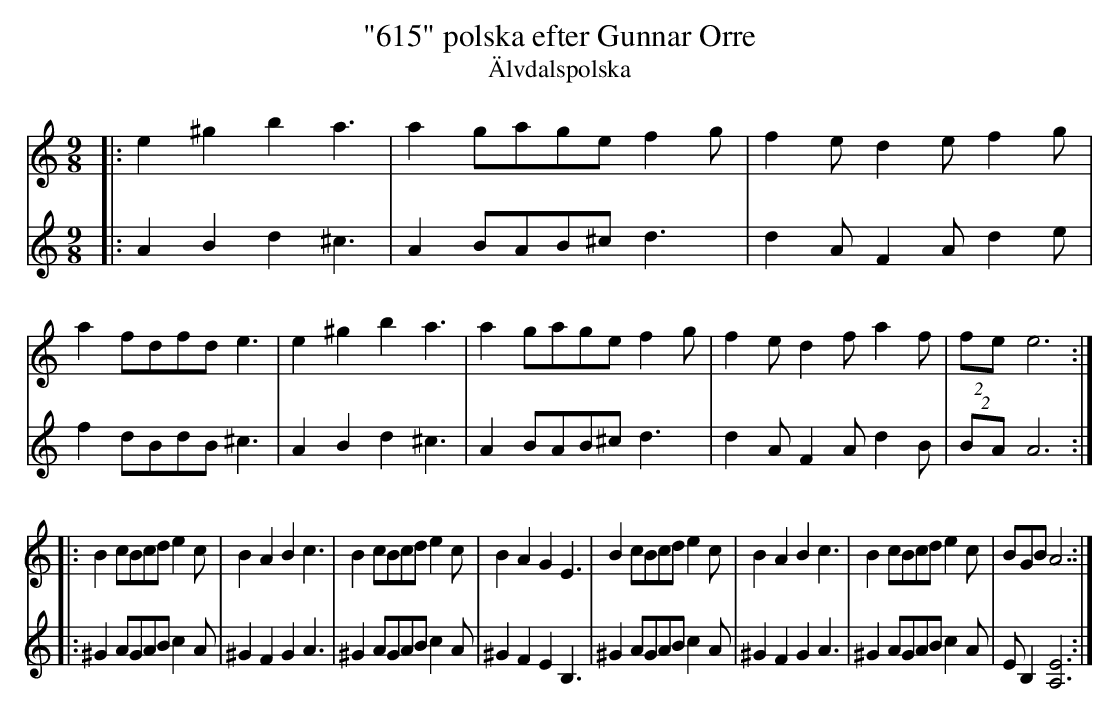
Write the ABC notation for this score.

X:1
T: "615" polska efter Gunnar Orre
T: \"Alvdalspolska
M: 9/8
L: 1/8
K: Am
V: 1 bracket=2
|:e2 ^g2 b2 a3  | a2  gage f2g \
| f2e   d2e f2g | a2  fdfd e3  \
| e2 ^g2 b2 a3  | a2  gage f2g \
| f2   ed2f a2f | (2fe  e6    :|
|:B2   cBcd e2c | B2 A2 B2 c3  \
| B2   cBcd e2c | B2 A2 G2 E3  \
| B2   cBcd e2c | B2 A2 B2 c3  \
| B2   cBcd e2c | BGB   A6    :|
V: 2
|:A2  B2 d2 ^c3 | A2  BAB^c d3 \
| d2A   F2A d2e | f2  dBdB ^c3 \
| A2  B2 d2 ^c3 | A2  BAB^c d3 \
| d2A   F2A d2B | (2BA  A6    :|
|:^G2   AGAB c2A | ^G2 F2 G2 A3  \
| ^G2   AGAB c2A | ^G2 F2 E2 B,3 \
| ^G2   AGAB c2A | ^G2 F2 G2 A3  \
| ^G2   AGAB c2A | EB,2 [E6A,6] :|
